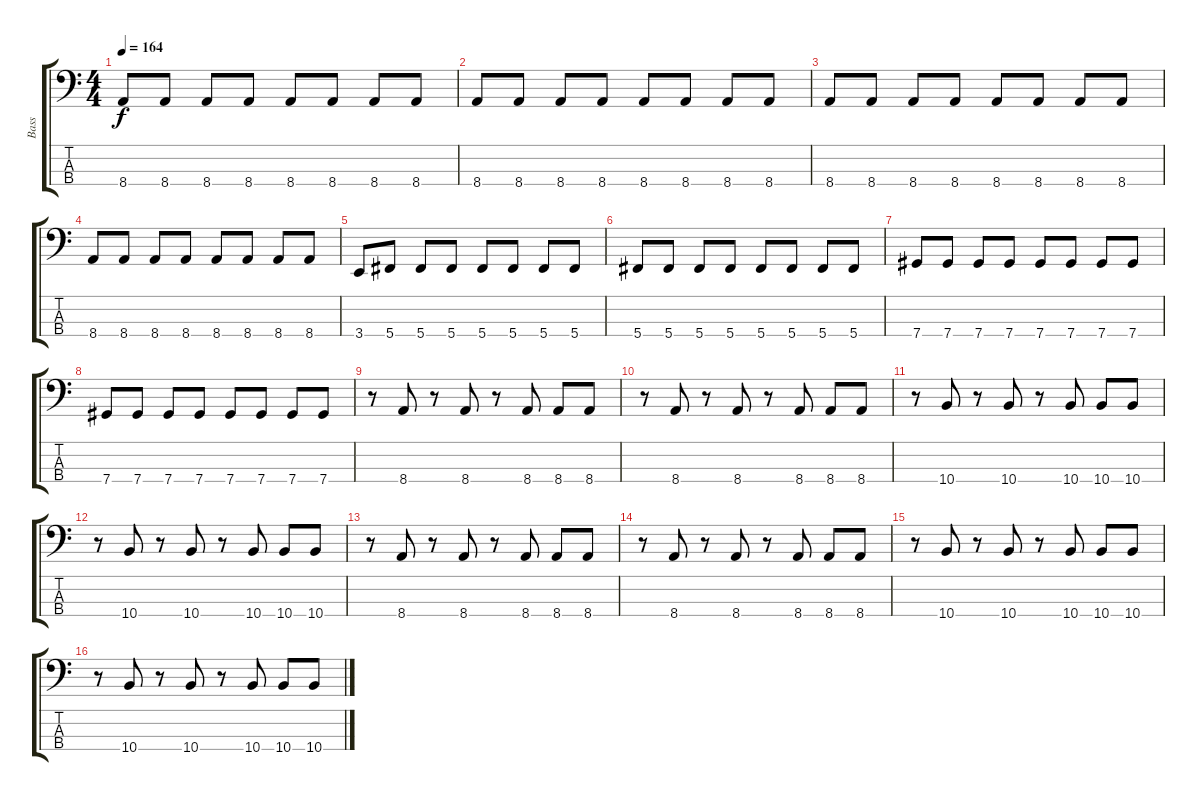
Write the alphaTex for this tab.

\track ("Bass" "Bass") {instrument electricbasspick}
\staff {score tabs}
\tuning (Gb2 Db2 Ab1 Db1) {hide}
\ts (4 4)
\tempo 164
\clef f4
\ks c
8.4.8{dy f} 8.4.8 8.4.8 8.4.8 8.4.8 8.4.8 8.4.8 8.4.8 |
8.4.8 8.4.8 8.4.8 8.4.8 8.4.8 8.4.8 8.4.8 8.4.8 |
8.4.8 8.4.8 8.4.8 8.4.8 8.4.8 8.4.8 8.4.8 8.4.8 |
8.4.8 8.4.8 8.4.8 8.4.8 8.4.8 8.4.8 8.4.8 8.4.8 |
3.4.8 5.4.8 5.4.8 5.4.8 5.4.8 5.4.8 5.4.8 5.4.8 |
5.4.8 5.4.8 5.4.8 5.4.8 5.4.8 5.4.8 5.4.8 5.4.8 |
7.4.8 7.4.8 7.4.8 7.4.8 7.4.8 7.4.8 7.4.8 7.4.8 |
7.4.8 7.4.8 7.4.8 7.4.8 7.4.8 7.4.8 7.4.8 7.4.8 |
r.8 8.4.8 r.8 8.4.8 r.8 8.4.8 8.4.8 8.4.8 |
r.8 8.4.8 r.8 8.4.8 r.8 8.4.8 8.4.8 8.4.8 |
r.8 10.4.8 r.8 10.4.8 r.8 10.4.8 10.4.8 10.4.8 |
r.8 10.4.8 r.8 10.4.8 r.8 10.4.8 10.4.8 10.4.8 |
r.8 8.4.8 r.8 8.4.8 r.8 8.4.8 8.4.8 8.4.8 |
r.8 8.4.8 r.8 8.4.8 r.8 8.4.8 8.4.8 8.4.8 |
r.8 10.4.8 r.8 10.4.8 r.8 10.4.8 10.4.8 10.4.8 |
r.8 10.4.8 r.8 10.4.8 r.8 10.4.8 10.4.8 10.4.8
